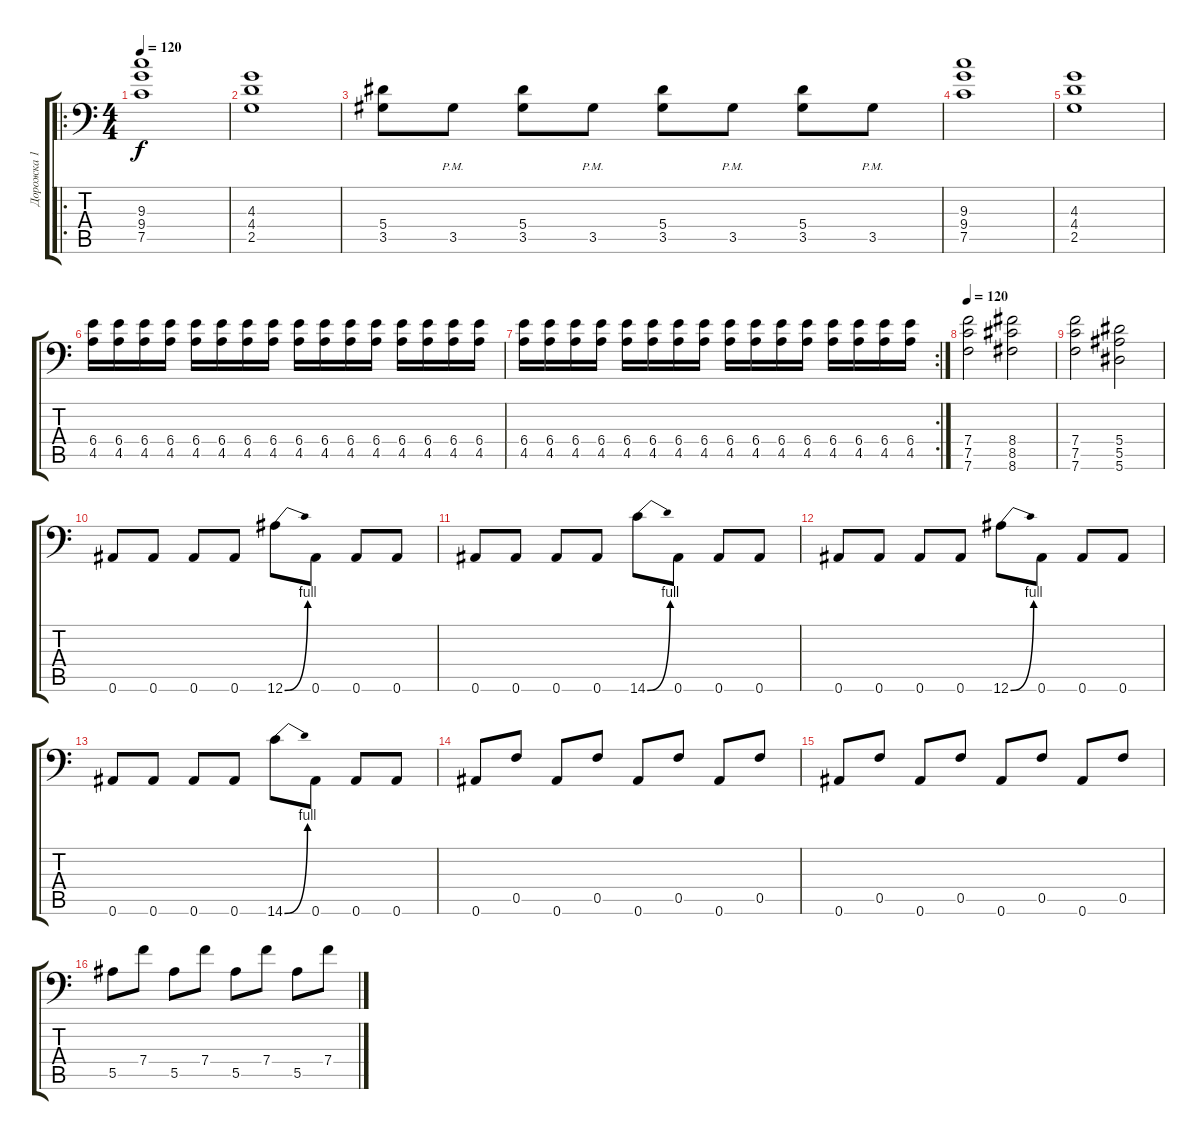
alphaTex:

\track ("Дорожка 1" "Дорожка 1") {instrument distortionguitar}
\staff {score tabs}
\tuning (C4 G3 Eb3 Bb2 F2 Bb1) {hide}
\ro
\ts (4 4)
\tempo 120
\clef f4
\ks c
(9.3 9.4 7.5).1{dy f} |
(4.3 4.4 2.5).1 |
(5.4 3.5).8 3.5{pm}.8 (5.4 3.5).8 3.5{pm}.8 (5.4 3.5).8 3.5{pm}.8 (5.4 3.5).8 3.5{pm}.8 |
(9.3 9.4 7.5).1 |
(4.3 4.4 2.5).1 |
(6.4 4.5).16 (6.4 4.5).16 (6.4 4.5).16 (6.4 4.5).16 (6.4 4.5).16 (6.4 4.5).16 (6.4 4.5).16 (6.4 4.5).16 (6.4 4.5).16 (6.4 4.5).16 (6.4 4.5).16 (6.4 4.5).16 (6.4 4.5).16 (6.4 4.5).16 (6.4 4.5).16 (6.4 4.5).16 |
\rc 2
(6.4 4.5).16 (6.4 4.5).16 (6.4 4.5).16 (6.4 4.5).16 (6.4 4.5).16 (6.4 4.5).16 (6.4 4.5).16 (6.4 4.5).16 (6.4 4.5).16 (6.4 4.5).16 (6.4 4.5).16 (6.4 4.5).16 (6.4 4.5).16 (6.4 4.5).16 (6.4 4.5).16 (6.4 4.5).16 |
\tempo 120
(7.4 7.5 7.6).2 (8.4 8.5 8.6).2 |
(7.4 7.5 7.6).2 (5.4 5.5 5.6).2 |
0.6.8 0.6.8 0.6.8 0.6.8 12.6{be (bend 0 0 60 4)}.8 0.6.8 0.6.8 0.6.8 |
0.6.8 0.6.8 0.6.8 0.6.8 14.6{be (bend 0 0 60 4)}.8 0.6.8 0.6.8 0.6.8 |
0.6.8 0.6.8 0.6.8 0.6.8 12.6{be (bend 0 0 60 4)}.8 0.6.8 0.6.8 0.6.8 |
0.6.8 0.6.8 0.6.8 0.6.8 14.6{be (bend 0 0 60 4)}.8 0.6.8 0.6.8 0.6.8 |
0.6.8 0.5.8 0.6.8 0.5.8 0.6.8 0.5.8 0.6.8 0.5.8 |
0.6.8 0.5.8 0.6.8 0.5.8 0.6.8 0.5.8 0.6.8 0.5.8 |
5.5.8 7.4.8 5.5.8 7.4.8 5.5.8 7.4.8 5.5.8 7.4.8
